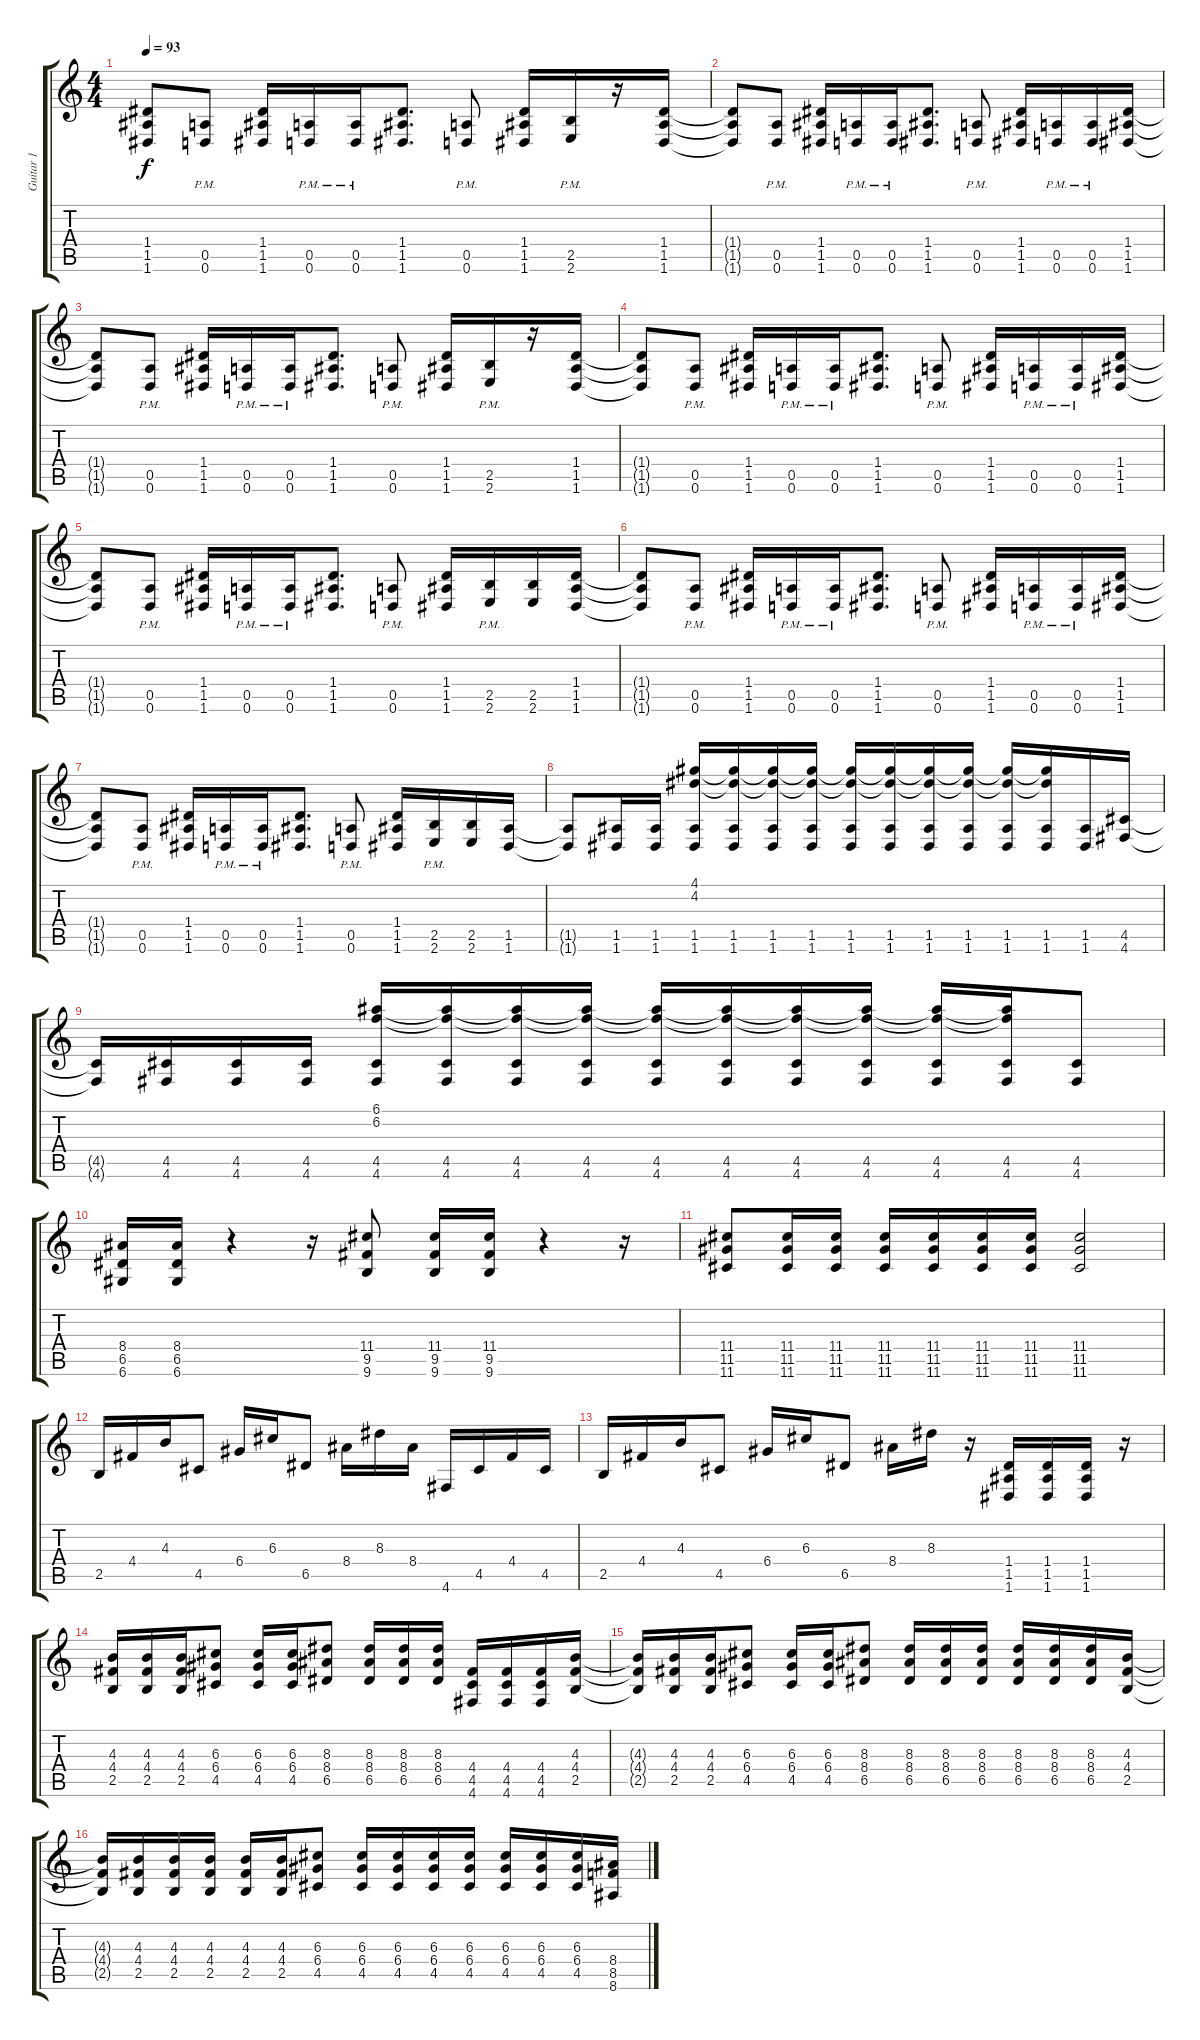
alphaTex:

\track ("Guitar 1" "Guitar 1") {instrument overdrivenguitar}
\staff {score tabs}
\tuning (E4 B3 G3 D3 A2 D2) {hide}
\ts (4 4)
\tempo 93
\clef g2
\ks c
(1.4{t} 1.5{t} 1.6{t}).8{dy f} (0.5 0.6{pm}).8 (1.4 1.5 1.6).16 (0.5 0.6{pm}).16 (0.5 0.6{pm}).16 (1.4 1.5 1.6).8{d} (0.5{pm} 0.6{pm}).8 (1.4 1.5 1.6).16 (2.5 2.6{pm}).16 r.16 (1.4 1.5 1.6).16 |
(1.4{t} 1.5{t} 1.6{t}).8 (0.5 0.6{pm}).8 (1.4 1.5 1.6).16 (0.5 0.6{pm}).16 (0.5 0.6{pm}).16 (1.4 1.5 1.6).8{d} (0.5{pm} 0.6{pm}).8 (1.4 1.5 1.6).16 (0.5 0.6{pm}).16 (0.5{pm} 0.6{pm}).16 (1.4 1.5 1.6).16 |
(1.4{t} 1.5{t} 1.6{t}).8 (0.5 0.6{pm}).8 (1.4 1.5 1.6).16 (0.5 0.6{pm}).16 (0.5 0.6{pm}).16 (1.4 1.5 1.6).8{d} (0.5{pm} 0.6{pm}).8 (1.4 1.5 1.6).16 (2.5 2.6{pm}).16 r.16 (1.4 1.5 1.6).16 |
(1.4{t} 1.5{t} 1.6{t}).8 (0.5 0.6{pm}).8 (1.4 1.5 1.6).16 (0.5 0.6{pm}).16 (0.5 0.6{pm}).16 (1.4 1.5 1.6).8{d} (0.5{pm} 0.6{pm}).8 (1.4 1.5 1.6).16 (0.5 0.6{pm}).16 (0.5{pm} 0.6{pm}).16 (1.4 1.5 1.6).16 |
(1.4{t} 1.5{t} 1.6{t}).8 (0.5 0.6{pm}).8 (1.4 1.5 1.6).16 (0.5 0.6{pm}).16 (0.5 0.6{pm}).16 (1.4 1.5 1.6).8{d} (0.5{pm} 0.6{pm}).8 (1.4 1.5 1.6).16 (2.5 2.6{pm}).16 (2.5 2.6).16 (1.4 1.5 1.6).16 |
(1.4{t} 1.5{t} 1.6{t}).8 (0.5 0.6{pm}).8 (1.4 1.5 1.6).16 (0.5 0.6{pm}).16 (0.5 0.6{pm}).16 (1.4 1.5 1.6).8{d} (0.5{pm} 0.6{pm}).8 (1.4 1.5 1.6).16 (0.5 0.6{pm}).16 (0.5{pm} 0.6{pm}).16 (1.4 1.5 1.6).16 |
(1.4{t} 1.5{t} 1.6{t}).8 (0.5 0.6{pm}).8 (1.4 1.5 1.6).16 (0.5 0.6{pm}).16 (0.5 0.6{pm}).16 (1.4 1.5 1.6).8{d} (0.5{pm} 0.6{pm}).8 (1.4 1.5 1.6).16 (2.5 2.6{pm}).16 (2.5 2.6).16 (1.5 1.6).16 |
(1.5{t} 1.6{t}).8 (1.5 1.6).16 (1.5 1.6).16 (4.1 4.2 1.5 1.6).16 (4.1{t} 4.2{t} 1.5 1.6).16 (4.1{t} 4.2{t} 1.5 1.6).16 (4.1{t} 4.2{t} 1.5 1.6).16 (4.1{t} 4.2{t} 1.5 1.6).16 (4.1{t} 4.2{t} 1.5 1.6).16 (4.1{t} 4.2{t} 1.5 1.6).16 (4.1{t} 4.2{t} 1.5 1.6).16 (4.1{t} 4.2{t} 1.5 1.6).16 (4.1{t} 4.2{t} 1.5 1.6).16 (1.5 1.6).16 (4.5 4.6).16 |
(4.5{t} 4.6{t}).16 (4.5 4.6).16 (4.5 4.6).16 (4.5 4.6).16 (6.1 6.2 4.5 4.6).16 (6.1{t} 6.2{t} 4.5 4.6).16 (6.1{t} 6.2{t} 4.5 4.6).16 (6.1{t} 6.2{t} 4.5 4.6).16 (6.1{t} 6.2{t} 4.5 4.6).16 (6.1{t} 6.2{t} 4.5 4.6).16 (6.1{t} 6.2{t} 4.5 4.6).16 (6.1{t} 6.2{t} 4.5 4.6).16 (6.1{t} 6.2{t} 4.5 4.6).16 (6.1{t} 6.2{t} 4.5 4.6).16 (4.5 4.6).8 |
(8.4 6.5 6.6).16 (8.4 6.5 6.6).16 r.4 r.16 (11.4 9.5 9.6).8 (11.4 9.5 9.6).16 (11.4 9.5 9.6).16 r.4 r.16 |
(11.4 11.5 11.6).8 (11.4 11.5 11.6).16 (11.4 11.5 11.6).16 (11.4 11.5 11.6).16 (11.4 11.5 11.6).16 (11.4 11.5 11.6).16 (11.4 11.5 11.6).16 (11.4 11.5 11.6).2 |
2.5.16{instrument electricguitarclean} 4.4.16 4.3.16 4.5.8 6.4.16 6.3.16 6.5.8 8.4.16 8.3.16 8.4.16 4.6.16 4.5.16 4.4.16 4.5.16 |
2.5.16 4.4.16 4.3.16 4.5.8 6.4.16 6.3.16 6.5.8 8.4.16 8.3.16 r.16 (1.4 1.5 1.6).16{instrument overdrivenguitar} (1.4 1.5 1.6).16 (1.4 1.5 1.6).16 r.16 |
(4.3 4.4 2.5).16 (4.3 4.4 2.5).16 (4.3 4.4 2.5).16 (6.3 6.4 4.5).8 (6.3 6.4 4.5).16 (6.3 6.4 4.5).16 (8.3 8.4 6.5).8 (8.3 8.4 6.5).16 (8.3 8.4 6.5).16 (8.3 8.4 6.5).16 (4.4 4.5 4.6).16 (4.4 4.5 4.6).16 (4.4 4.5 4.6).16 (4.3 4.4 2.5).16 |
(4.3{t} 4.4{t} 2.5{t}).16 (4.3 4.4 2.5).16 (4.3 4.4 2.5).16 (6.3 6.4 4.5).8 (6.3 6.4 4.5).16 (6.3 6.4 4.5).16 (8.3 8.4 6.5).8 (8.3 8.4 6.5).16 (8.3 8.4 6.5).16 (8.3 8.4 6.5).16 (8.3 8.4 6.5).16 (8.3 8.4 6.5).16 (8.3 8.4 6.5).16 (4.3 4.4 2.5).16 |
(4.3{t} 4.4{t} 2.5{t}).16 (4.3 4.4 2.5).16 (4.3 4.4 2.5).16 (4.3 4.4 2.5).16 (4.3 4.4 2.5).16 (4.3 4.4 2.5).16 (6.3 6.4 4.5).8 (6.3 6.4 4.5).16 (6.3 6.4 4.5).16 (6.3 6.4 4.5).16 (6.3 6.4 4.5).16 (6.3 6.4 4.5).16 (6.3 6.4 4.5).16 (6.3 6.4 4.5).16 (8.4 8.5 8.6).16
